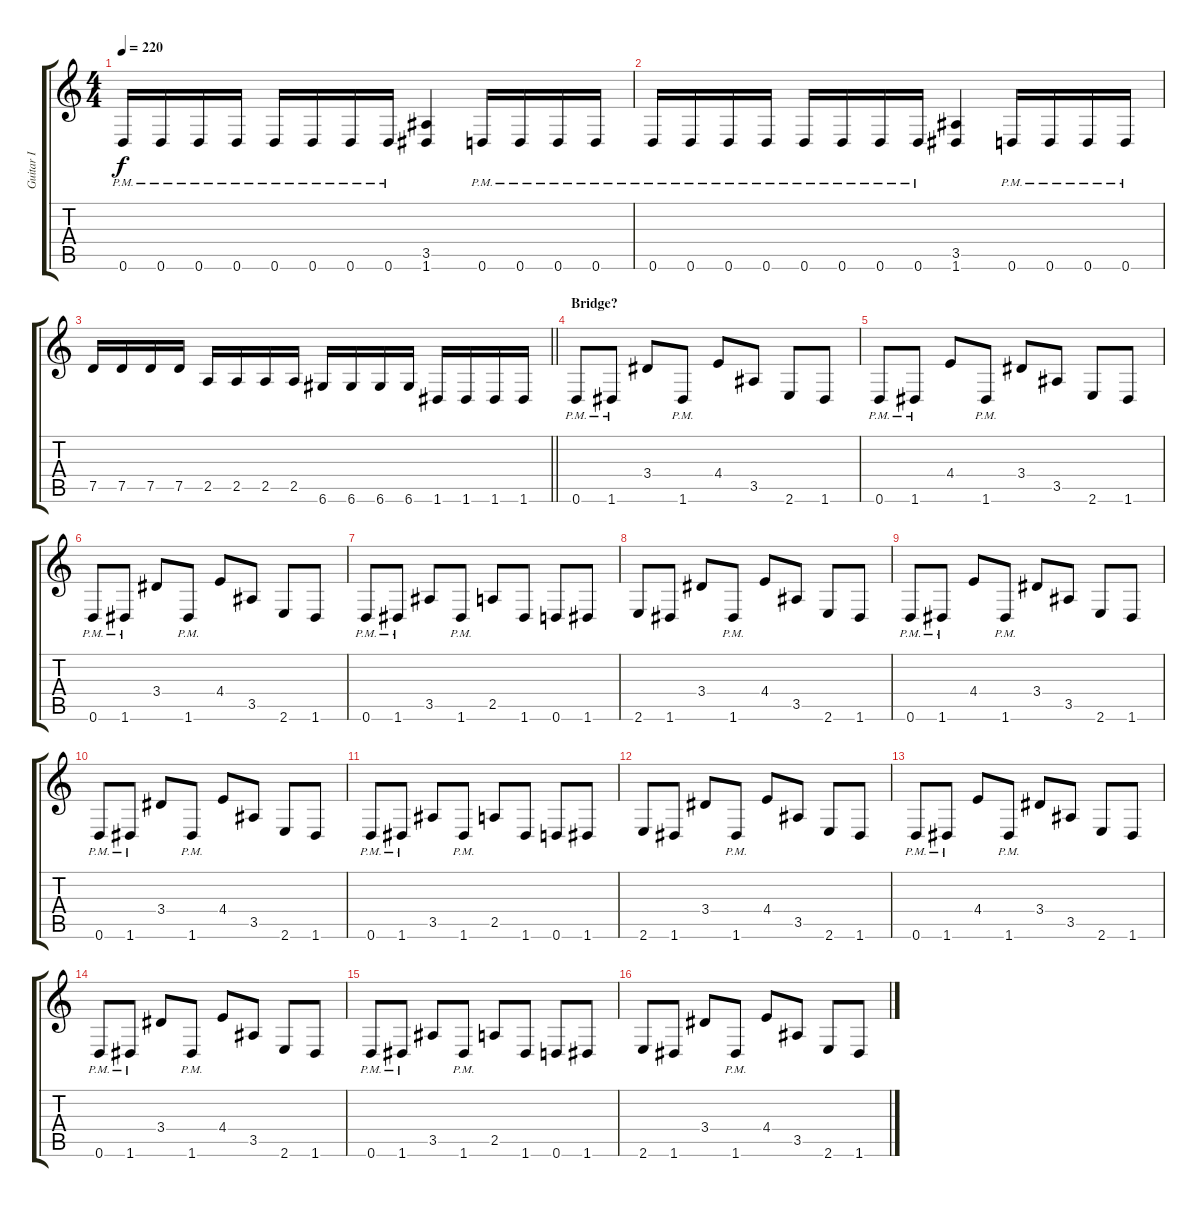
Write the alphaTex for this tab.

\track ("Guitar I" "Guitar I") {instrument distortionguitar}
\staff {score tabs}
\tuning (D4 A3 F3 C3 G2 D2) {hide}
\ts (4 4)
\tempo 220
\clef g2
\ks c
0.6{pm}.16{dy f} 0.6{pm}.16 0.6{pm}.16 0.6{pm}.16 0.6{pm}.16 0.6{pm}.16 0.6{pm}.16 0.6{pm}.16 (3.5 1.6).4 0.6{pm}.16 0.6{pm}.16 0.6{pm}.16 0.6{pm}.16 |
0.6{pm}.16 0.6{pm}.16 0.6{pm}.16 0.6{pm}.16 0.6{pm}.16 0.6{pm}.16 0.6{pm}.16 0.6{pm}.16 (3.5 1.6).4 0.6{pm}.16 0.6{pm}.16 0.6{pm}.16 0.6{pm}.16 |
\barLineRight lightlight
7.5.16 7.5.16 7.5.16 7.5.16 2.5.16 2.5.16 2.5.16 2.5.16 6.6.16 6.6.16 6.6.16 6.6.16 1.6.16 1.6.16 1.6.16 1.6.16 |
\section ("" "Bridge?")
0.6{pm}.8 1.6{pm}.8 3.4.8 1.6{pm}.8 4.4.8 3.5.8 2.6.8 1.6.8 |
0.6{pm}.8 1.6{pm}.8 4.4.8 1.6{pm}.8 3.4.8 3.5.8 2.6.8 1.6.8 |
0.6{pm}.8 1.6{pm}.8 3.4.8 1.6{pm}.8 4.4.8 3.5.8 2.6.8 1.6.8 |
0.6{pm}.8 1.6{pm}.8 3.5.8 1.6{pm}.8 2.5.8 1.6.8 0.6.8 1.6.8 |
2.6.8 1.6.8 3.4.8 1.6{pm}.8 4.4.8 3.5.8 2.6.8 1.6.8 |
0.6{pm}.8 1.6{pm}.8 4.4.8 1.6{pm}.8 3.4.8 3.5.8 2.6.8 1.6.8 |
0.6{pm}.8 1.6{pm}.8 3.4.8 1.6{pm}.8 4.4.8 3.5.8 2.6.8 1.6.8 |
0.6{pm}.8 1.6{pm}.8 3.5.8 1.6{pm}.8 2.5.8 1.6.8 0.6.8 1.6.8 |
2.6.8 1.6.8 3.4.8 1.6{pm}.8 4.4.8 3.5.8 2.6.8 1.6.8 |
0.6{pm}.8 1.6{pm}.8 4.4.8 1.6{pm}.8 3.4.8 3.5.8 2.6.8 1.6.8 |
0.6{pm}.8 1.6{pm}.8 3.4.8 1.6{pm}.8 4.4.8 3.5.8 2.6.8 1.6.8 |
0.6{pm}.8 1.6{pm}.8 3.5.8 1.6{pm}.8 2.5.8 1.6.8 0.6.8 1.6.8 |
2.6.8 1.6.8 3.4.8 1.6{pm}.8 4.4.8 3.5.8 2.6.8 1.6.8
